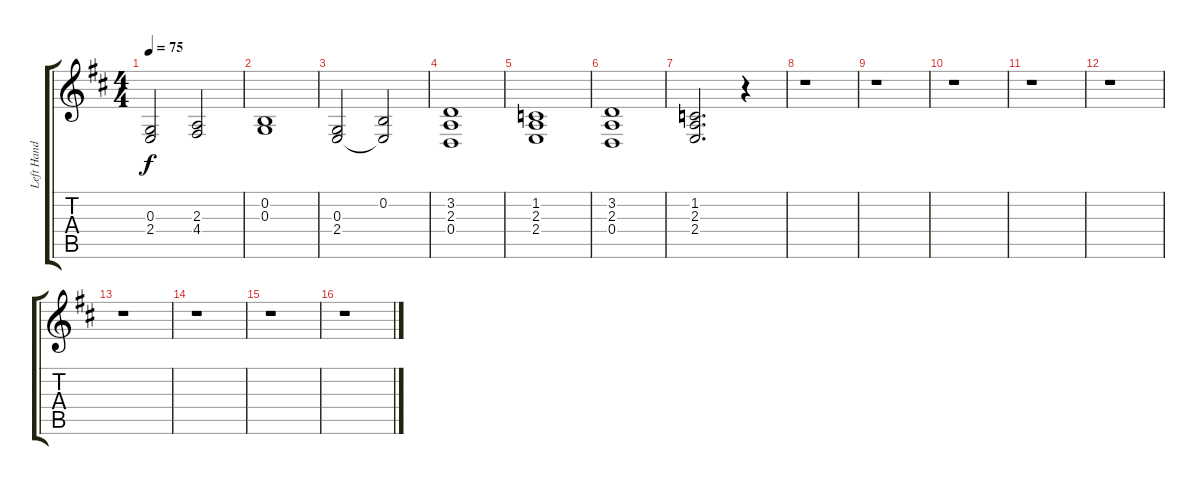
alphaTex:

\track ("Left Hand (High)" "Left Hand ") {instrument acousticgrandpiano}
\staff {score tabs}
\tuning (E4 B3 G3 D3 A2 E2) {hide}
\ts (4 4)
\tempo 75
\clef g2
\ks d
(0.3 2.4).2{dy f} (2.3 4.4).2 |
(0.2 0.3).1 |
(0.3 2.4).2 (0.2 2.4{t}).2 |
(3.2 2.3 0.4).1 |
(1.2 2.3 2.4).1 |
(3.2 2.3 0.4).1 |
(1.2 2.3 2.4).2{d} r.4 |
r.1 |
r.1 |
r.1 |
r.1 |
r.1 |
r.1 |
r.1 |
r.1 |
r.1
